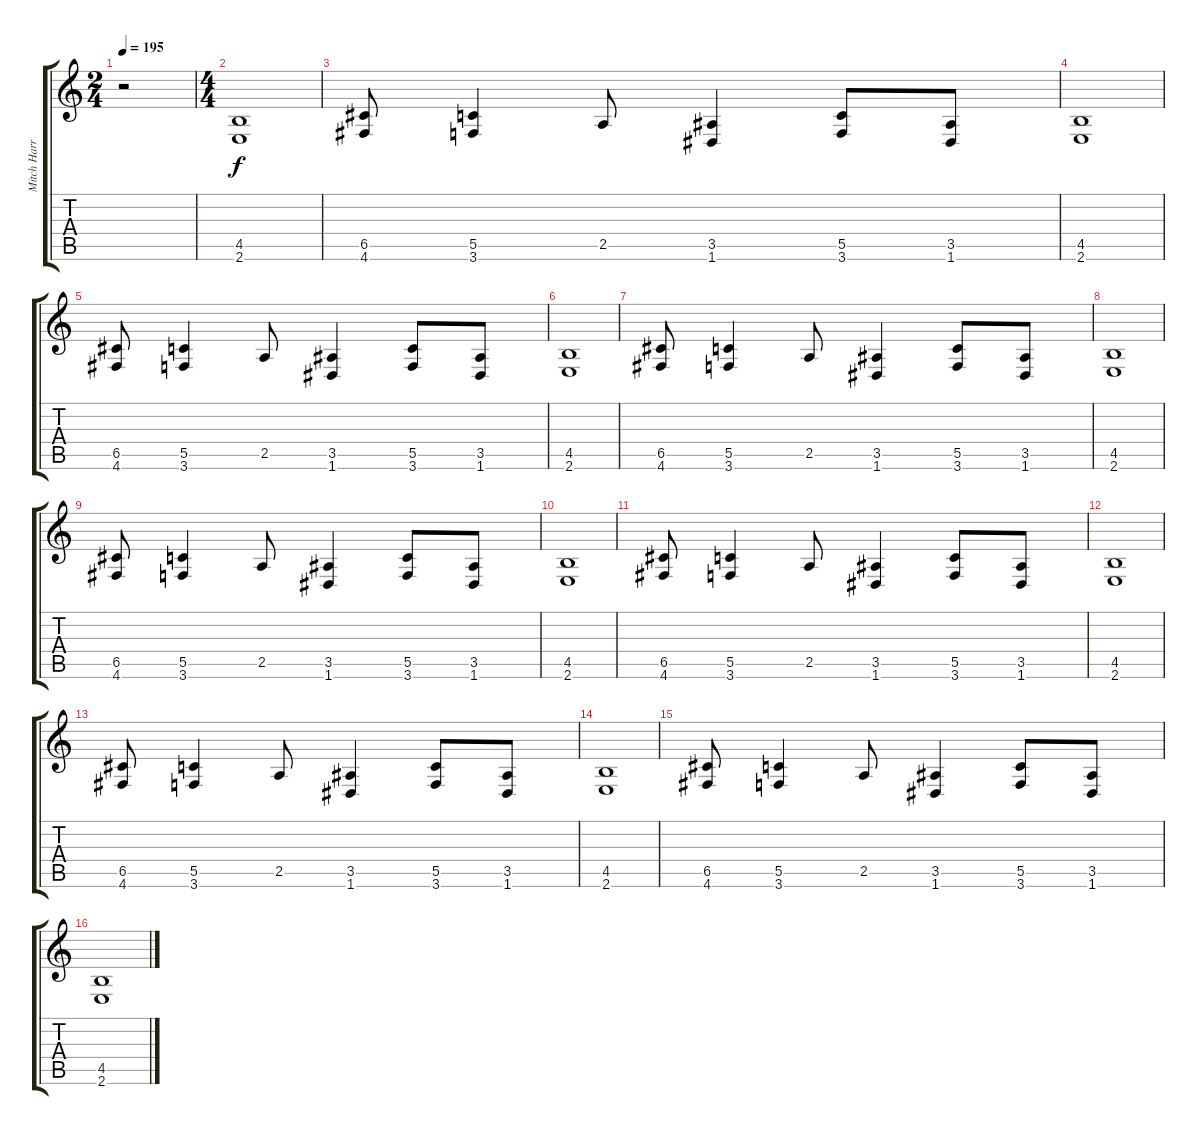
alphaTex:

\track ("Mitch Harris (Guitar 1) " "Mitch Harr") {instrument distortionguitar}
\staff {score tabs}
\tuning (D4 A3 F3 C3 G2 D2) {hide}
\ts (2 4)
\tempo 195
\clef g2
\ks c
r.2{dy f} |
\ts (4 4)
(4.5 2.6).1 |
(6.5 4.6).8 (5.5 3.6).4 2.5.8 (3.5 1.6).4 (5.5 3.6).8 (3.5 1.6).8 |
(4.5 2.6).1 |
(6.5 4.6).8 (5.5 3.6).4 2.5.8 (3.5 1.6).4 (5.5 3.6).8 (3.5 1.6).8 |
(4.5 2.6).1 |
(6.5 4.6).8 (5.5 3.6).4 2.5.8 (3.5 1.6).4 (5.5 3.6).8 (3.5 1.6).8 |
(4.5 2.6).1 |
(6.5 4.6).8 (5.5 3.6).4 2.5.8 (3.5 1.6).4 (5.5 3.6).8 (3.5 1.6).8 |
(4.5 2.6).1 |
(6.5 4.6).8 (5.5 3.6).4 2.5.8 (3.5 1.6).4 (5.5 3.6).8 (3.5 1.6).8 |
(4.5 2.6).1 |
(6.5 4.6).8 (5.5 3.6).4 2.5.8 (3.5 1.6).4 (5.5 3.6).8 (3.5 1.6).8 |
(4.5 2.6).1 |
(6.5 4.6).8 (5.5 3.6).4 2.5.8 (3.5 1.6).4 (5.5 3.6).8 (3.5 1.6).8 |
(4.5 2.6).1
